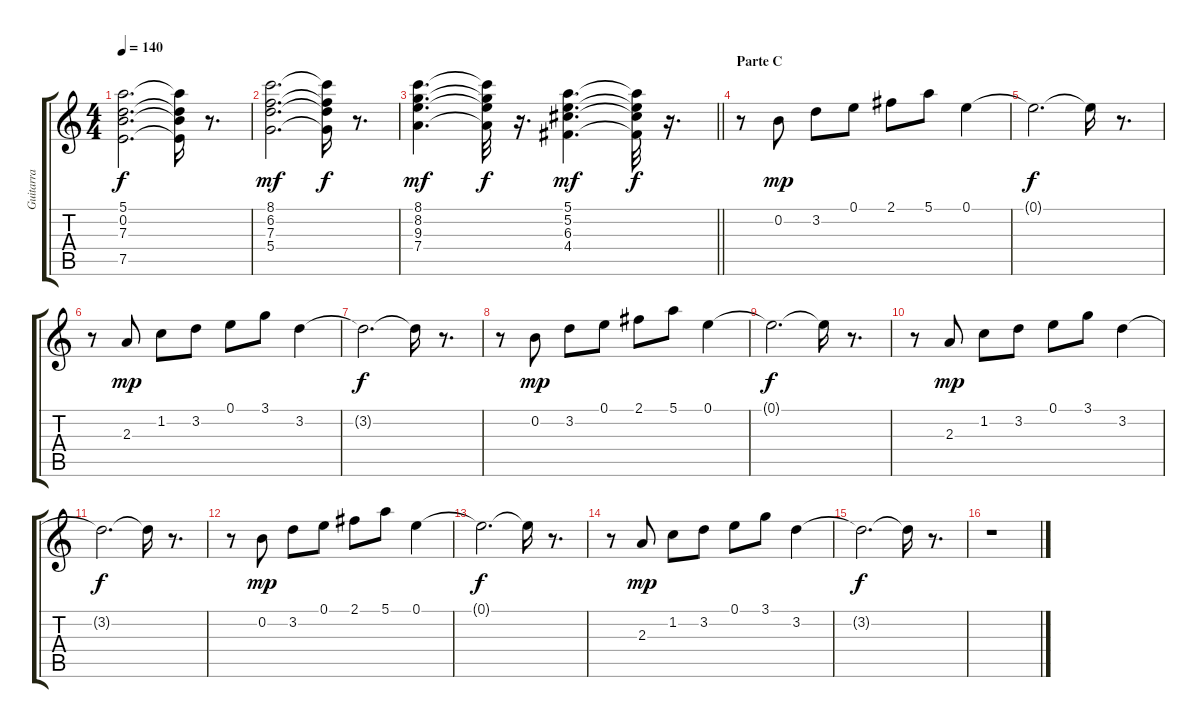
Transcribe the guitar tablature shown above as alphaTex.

\track ("Guitarra" "Guitarra") {instrument acousticguitarsteel}
\staff {score tabs}
\tuning (E4 B3 G3 D3 A2 E2) {hide}
\ts (4 4)
\tempo 140
\clef g2
\ks c
(5.1{t} 0.2{t} 7.3{t} 7.5{t}).2{d dy f} (5.1{t} 0.2{t} 7.3{t} 7.5{t}).16 r.8{d} |
(8.1 6.2 7.3 5.4).2{d dy mf} (8.1{t} 6.2{t} 7.3{t} 5.4{t}).16{dy f} r.8{d} |
\barLineRight lightlight
(8.1 8.2 9.3 7.4).4{d dy mf} (8.1{t} 8.2{t} 9.3{t} 7.4{t}).32{dy f} r.16{d} (5.1 5.2 6.3 4.4).4{d dy mf} (5.1{t} 5.2{t} 6.3{t} 4.4{t}).32{dy f} r.16{d} |
\section ("" "Parte C")
r.8 0.2.8{dy mp} 3.2.8 0.1.8 2.1.8 5.1.8 0.1.4 |
0.1{t}.2{d dy f} 0.1{t}.16 r.8{d} |
r.8 2.3.8{dy mp} 1.2.8 3.2.8 0.1.8 3.1.8 3.2.4 |
3.2{t}.2{d dy f} 3.2{t}.16 r.8{d} |
r.8 0.2.8{dy mp} 3.2.8 0.1.8 2.1.8 5.1.8 0.1.4 |
0.1{t}.2{d dy f} 0.1{t}.16 r.8{d} |
r.8 2.3.8{dy mp} 1.2.8 3.2.8 0.1.8 3.1.8 3.2.4 |
3.2{t}.2{d dy f} 3.2{t}.16 r.8{d} |
r.8 0.2.8{dy mp} 3.2.8 0.1.8 2.1.8 5.1.8 0.1.4 |
0.1{t}.2{d dy f} 0.1{t}.16 r.8{d} |
r.8 2.3.8{dy mp} 1.2.8 3.2.8 0.1.8 3.1.8 3.2.4 |
3.2{t}.2{d dy f} 3.2{t}.16 r.8{d} |
r.1
